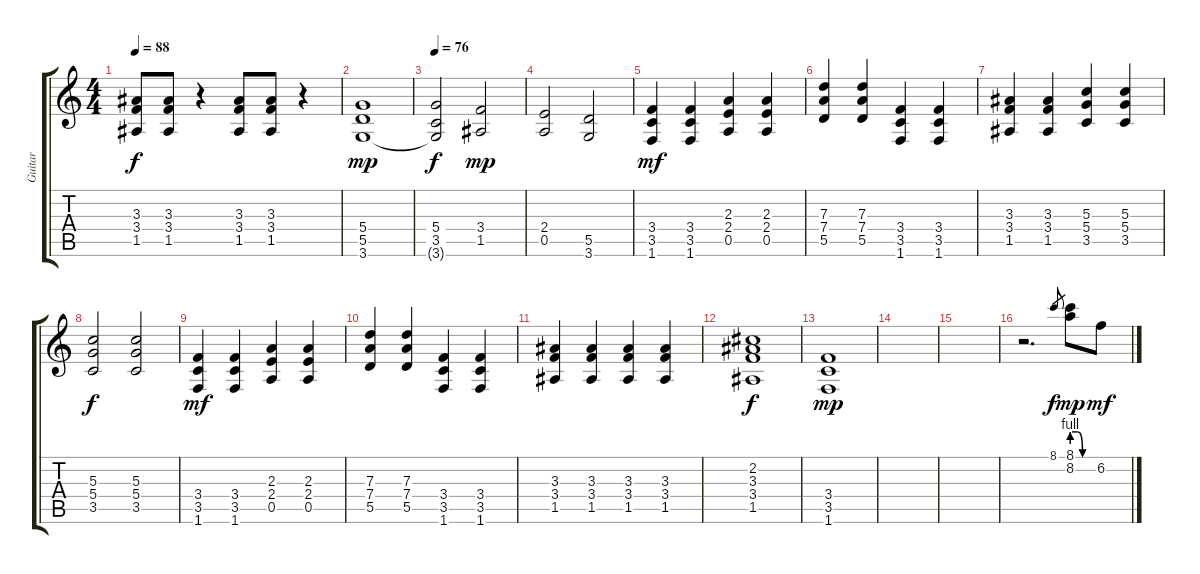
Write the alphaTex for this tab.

\track ("Guitar" "Guitar") {instrument overdrivenguitar}
\staff {score tabs}
\tuning (E4 B3 G3 D3 A2 E2) {hide}
\ts (4 4)
\tempo 88
\clef g2
\ks c
(3.3 3.4 1.5).8{dy f} (3.3 3.4 1.5).8 r.4 (3.3 3.4 1.5).8 (3.3 3.4 1.5).8 r.4 |
(5.4 5.5 3.6).1{dy mp} |
\tempo 76
(5.4 3.5 3.6{t}).2{dy f} (3.4 1.5).2{dy mp} |
(2.4 0.5).2 (5.5 3.6).2 |
(3.4 3.5 1.6).4{dy mf} (3.4 3.5 1.6).4 (2.3 2.4 0.5).4 (2.3 2.4 0.5).4 |
(7.3 7.4 5.5).4 (7.3 7.4 5.5).4 (3.4 3.5 1.6).4 (3.4 3.5 1.6).4 |
(3.3 3.4 1.5).4 (3.3 3.4 1.5).4 (5.3 5.4 3.5).4 (5.3 5.4 3.5).4 |
(5.3 5.4 3.5).2{dy f} (5.3 5.4 3.5).2 |
(3.4 3.5 1.6).4{dy mf} (3.4 3.5 1.6).4 (2.3 2.4 0.5).4 (2.3 2.4 0.5).4 |
(7.3 7.4 5.5).4 (7.3 7.4 5.5).4 (3.4 3.5 1.6).4 (3.4 3.5 1.6).4 |
(3.3 3.4 1.5).4 (3.3 3.4 1.5).4 (3.3 3.4 1.5).4 (3.3 3.4 1.5).4 |
(2.2 3.3 3.4 1.5).1{dy f} |
(3.4 3.5 1.6).1{dy mp} |
|
|
r.2{d volume 6 instrument electricguitarclean} 8.1.8{gr dy f} (8.1 8.2{be (custom 0 4 15 4 30 0 60 0)}).8{dy mp} 6.2.8{dy mf}
